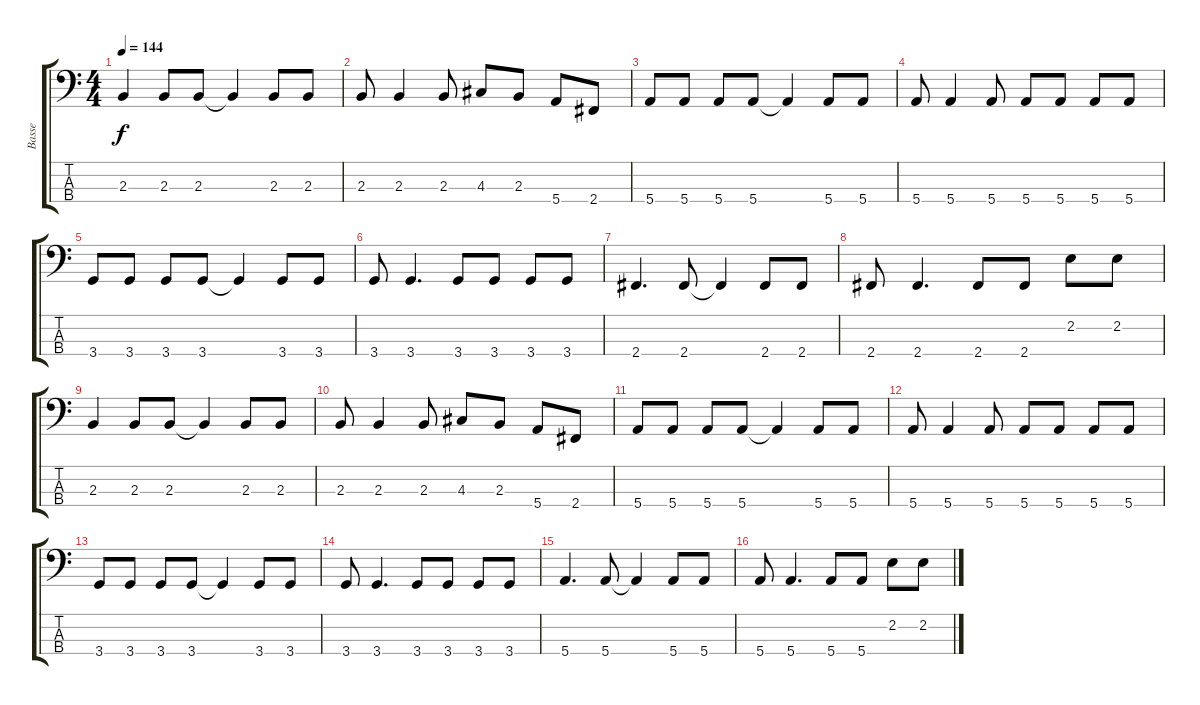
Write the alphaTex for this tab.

\track ("Basse" "Basse") {instrument electricbassfinger}
\staff {score tabs}
\tuning (G2 D2 A1 E1) {hide}
\ts (4 4)
\tempo 144
\clef f4
\ks c
2.3.4{dy f} 2.3.8 2.3.8 2.3{t}.4 2.3.8 2.3.8 |
2.3.8 2.3.4 2.3.8 4.3.8 2.3.8 5.4.8 2.4.8 |
5.4.8 5.4.8 5.4.8 5.4.8 5.4{t}.4 5.4.8 5.4.8 |
5.4.8 5.4.4 5.4.8 5.4.8 5.4.8 5.4.8 5.4.8 |
3.4.8 3.4.8 3.4.8 3.4.8 3.4{t}.4 3.4.8 3.4.8 |
3.4.8 3.4.4{d} 3.4.8 3.4.8 3.4.8 3.4.8 |
2.4.4{d} 2.4.8 2.4{t}.4 2.4.8 2.4.8 |
2.4.8 2.4.4{d} 2.4.8 2.4.8 2.2.8 2.2.8 |
2.3.4 2.3.8 2.3.8 2.3{t}.4 2.3.8 2.3.8 |
2.3.8 2.3.4 2.3.8 4.3.8 2.3.8 5.4.8 2.4.8 |
5.4.8 5.4.8 5.4.8 5.4.8 5.4{t}.4 5.4.8 5.4.8 |
5.4.8 5.4.4 5.4.8 5.4.8 5.4.8 5.4.8 5.4.8 |
3.4.8 3.4.8 3.4.8 3.4.8 3.4{t}.4 3.4.8 3.4.8 |
3.4.8 3.4.4{d} 3.4.8 3.4.8 3.4.8 3.4.8 |
5.4.4{d} 5.4.8 5.4{t}.4 5.4.8 5.4.8 |
5.4.8 5.4.4{d} 5.4.8 5.4.8 2.2.8 2.2.8
